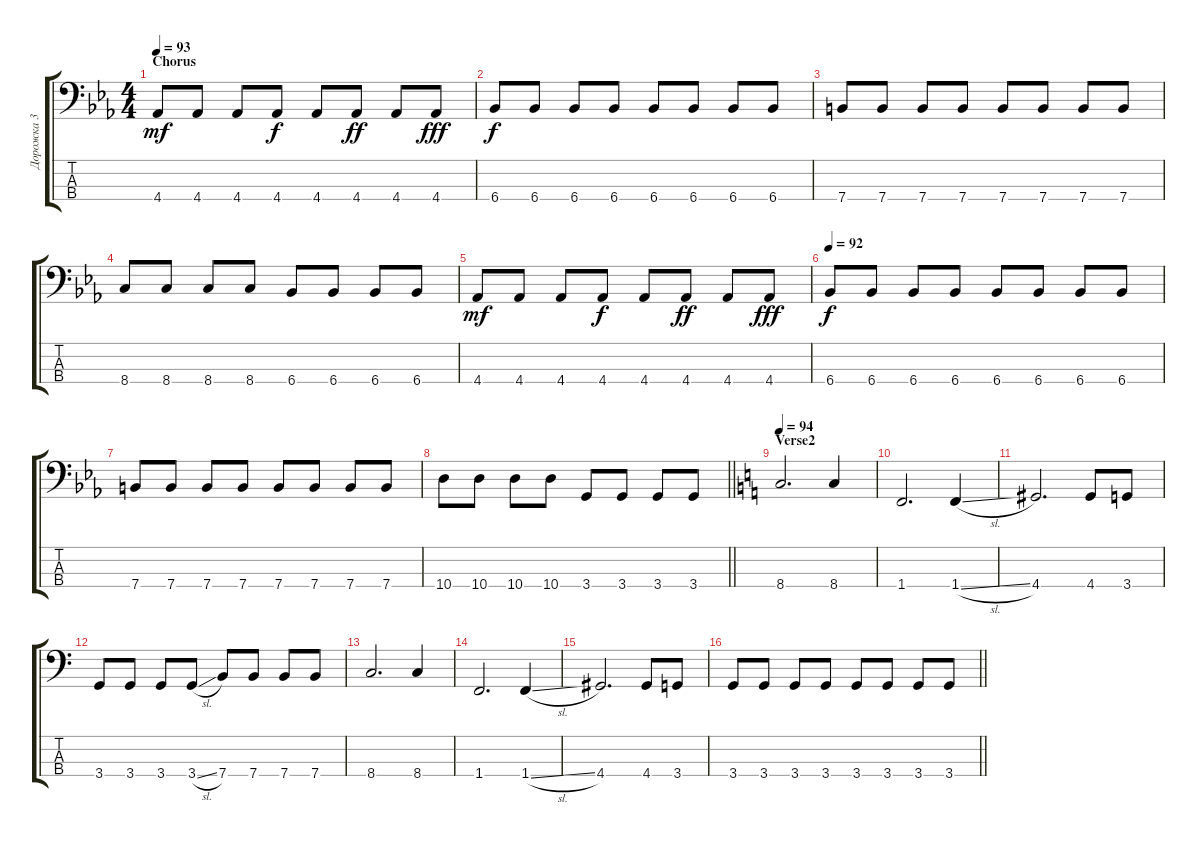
\track ("Дорожка 3" "Дорожка 3") {instrument electricbasspick}
\staff {score tabs}
\tuning (G2 D2 A1 E1) {hide}
\ts (4 4)
\section ("" "Chorus")
\tempo 93
\clef f4
\ks eb
4.4.8{dy mf} 4.4.8 4.4.8 4.4.8{dy f} 4.4.8 4.4.8{dy ff} 4.4.8 4.4.8{dy fff} |
6.4.8{dy f} 6.4.8 6.4.8 6.4.8 6.4.8 6.4.8 6.4.8 6.4.8 |
7.4.8 7.4.8 7.4.8 7.4.8 7.4.8 7.4.8 7.4.8 7.4.8 |
8.4.8 8.4.8 8.4.8 8.4.8 6.4.8 6.4.8 6.4.8 6.4.8 |
4.4.8{dy mf} 4.4.8 4.4.8 4.4.8{dy f} 4.4.8 4.4.8{dy ff} 4.4.8 4.4.8{dy fff} |
\tempo 92
6.4.8{dy f} 6.4.8 6.4.8 6.4.8 6.4.8 6.4.8 6.4.8 6.4.8 |
7.4.8 7.4.8 7.4.8 7.4.8 7.4.8 7.4.8 7.4.8 7.4.8 |
\barLineRight lightlight
10.4.8 10.4.8 10.4.8 10.4.8 3.4.8 3.4.8 3.4.8 3.4.8 |
\section ("" "Verse2")
\tempo 94
\ks c
8.4.2{d} 8.4.4 |
1.4.2{d} 1.4{sl}.4 |
4.4.2{d} 4.4.8 3.4.8 |
3.4.8 3.4.8 3.4.8 3.4{sl}.8 7.4.8 7.4.8 7.4.8 7.4.8 |
8.4.2{d} 8.4.4 |
1.4.2{d} 1.4{sl}.4 |
4.4.2{d} 4.4.8 3.4.8 |
\barLineRight lightlight
3.4.8 3.4.8 3.4.8 3.4.8 3.4.8 3.4.8 3.4.8 3.4.8
